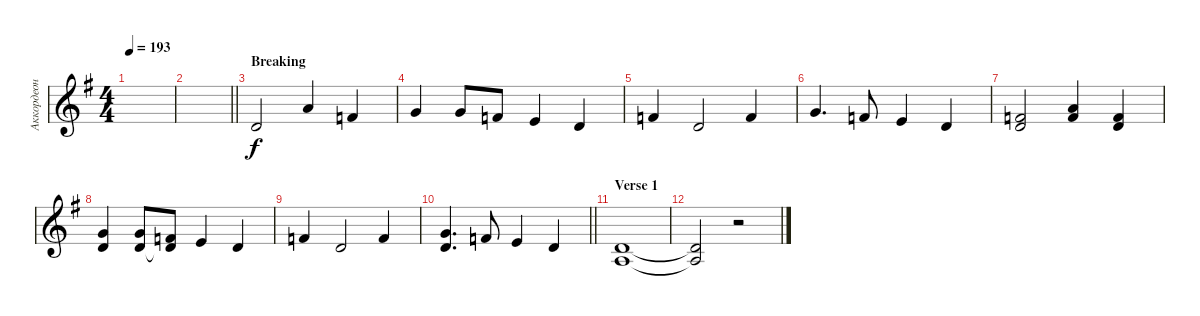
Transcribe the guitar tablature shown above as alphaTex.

\track ("Аккордеон" "Аккордеон") {instrument accordion}
\staff {score}
\tuning (E4 B3 G3 D3 A2 E2) {hide}
\ts (4 4)
\tempo 193
\clef g2
\ks eminor
|
\barLineRight lightlight
|
\section ("" "Breaking")
3.2.2 5.1.4 6.2.4 |
3.1.4 3.1.8 6.2.8 5.2.4 3.2.4 |
6.2.4 3.2.2 6.2.4 |
3.1.4{d} 6.2.8 5.2.4 3.2.4 |
(1.1 3.2).2 (5.1 6.2).4 (1.1 3.2).4 |
(3.1 3.2).4 (3.1 3.2).8 (1.1 3.2{t}).8 5.2.4 3.2.4 |
6.2.4 3.2.2 6.2.4 |
\barLineRight lightlight
(3.1 3.2).4{d} 6.2.8 5.2.4 3.2.4 |
\section ("" "Verse 1")
(3.2 2.3).1 |
(3.2{t} 2.3{t}).2{volume 0} r.2
